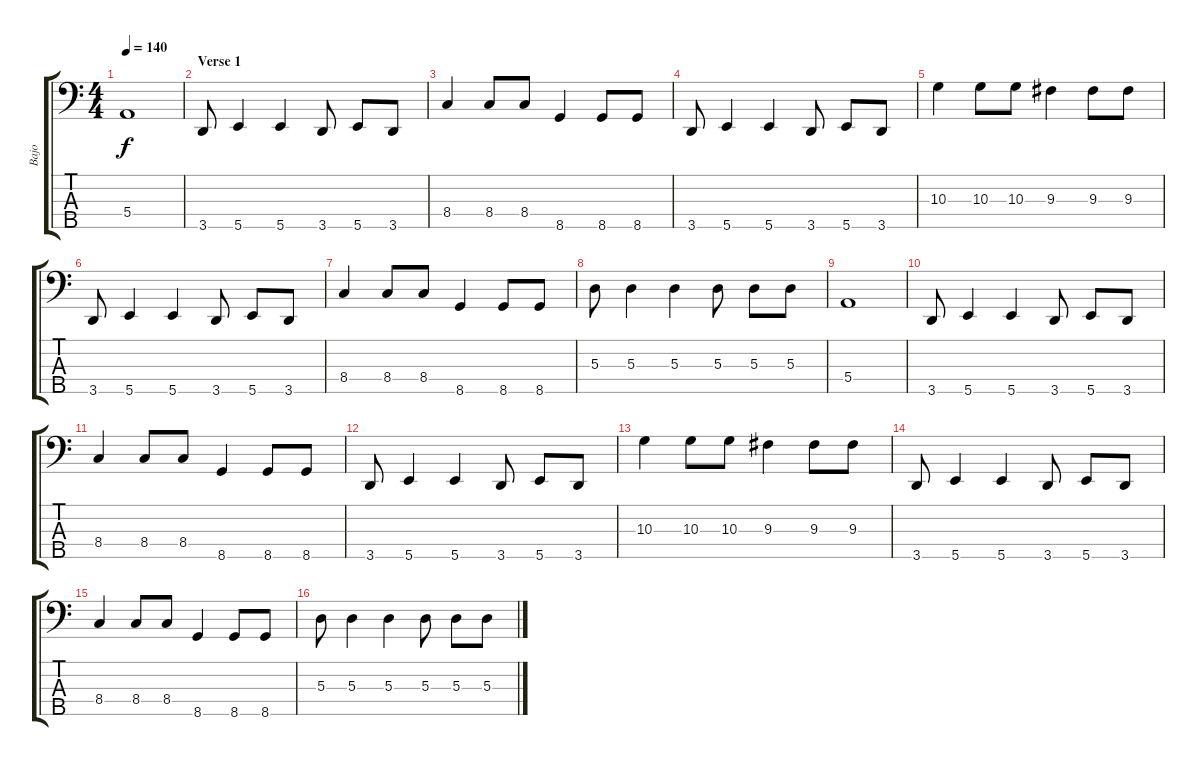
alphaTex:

\track ("Bajo" "Bajo") {instrument electricbasspick}
\staff {score tabs}
\tuning (G2 D2 A1 E1 B0) {hide}
\ts (4 4)
\tempo 140
\clef f4
\ks c
5.4.1{dy f} |
\section ("" "Verse 1")
3.5.8 5.5.4 5.5.4 3.5.8 5.5.8 3.5.8 |
8.4.4 8.4.8 8.4.8 8.5.4 8.5.8 8.5.8 |
3.5.8 5.5.4 5.5.4 3.5.8 5.5.8 3.5.8 |
10.3.4 10.3.8 10.3.8 9.3.4 9.3.8 9.3.8 |
3.5.8 5.5.4 5.5.4 3.5.8 5.5.8 3.5.8 |
8.4.4 8.4.8 8.4.8 8.5.4 8.5.8 8.5.8 |
5.3.8 5.3.4 5.3.4 5.3.8 5.3.8 5.3.8 |
5.4.1 |
3.5.8 5.5.4 5.5.4 3.5.8 5.5.8 3.5.8 |
8.4.4 8.4.8 8.4.8 8.5.4 8.5.8 8.5.8 |
3.5.8 5.5.4 5.5.4 3.5.8 5.5.8 3.5.8 |
10.3.4 10.3.8 10.3.8 9.3.4 9.3.8 9.3.8 |
3.5.8 5.5.4 5.5.4 3.5.8 5.5.8 3.5.8 |
8.4.4 8.4.8 8.4.8 8.5.4 8.5.8 8.5.8 |
5.3.8 5.3.4 5.3.4 5.3.8 5.3.8 5.3.8
